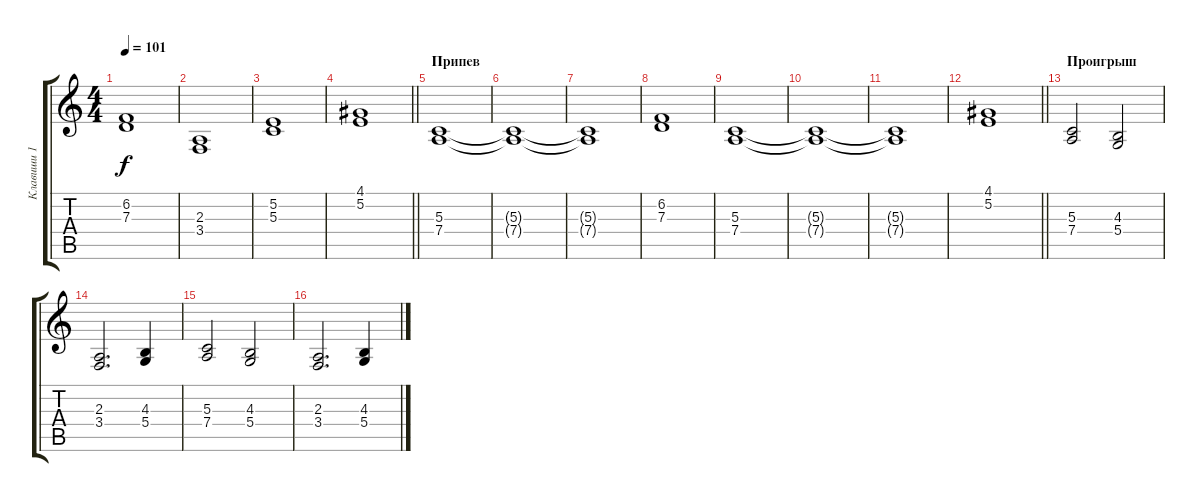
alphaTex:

\track ("Клавиши 1" "Клавиши 1") {instrument choiraahs}
\staff {score tabs}
\tuning (E4 B3 G3 D3 A2 E2) {hide}
\ts (4 4)
\tempo 101
\clef g2
\ks c
(6.2 7.3).1{dy f} |
(2.3 3.4).1 |
(5.2 5.3).1 |
\barLineRight lightlight
(4.1 5.2).1 |
\section ("" "Припев")
(5.3 7.4).1 |
(5.3{t} 7.4{t}).1 |
(5.3{t} 7.4{t}).1 |
(6.2 7.3).1 |
(5.3 7.4).1 |
(5.3{t} 7.4{t}).1 |
(5.3{t} 7.4{t}).1 |
\barLineRight lightlight
(4.1 5.2).1 |
\section ("" "Проигрыш")
(5.3 7.4).2 (4.3 5.4).2 |
(2.3 3.4).2{d} (4.3 5.4).4 |
(5.3 7.4).2 (4.3 5.4).2 |
(2.3 3.4).2{d} (4.3 5.4).4
